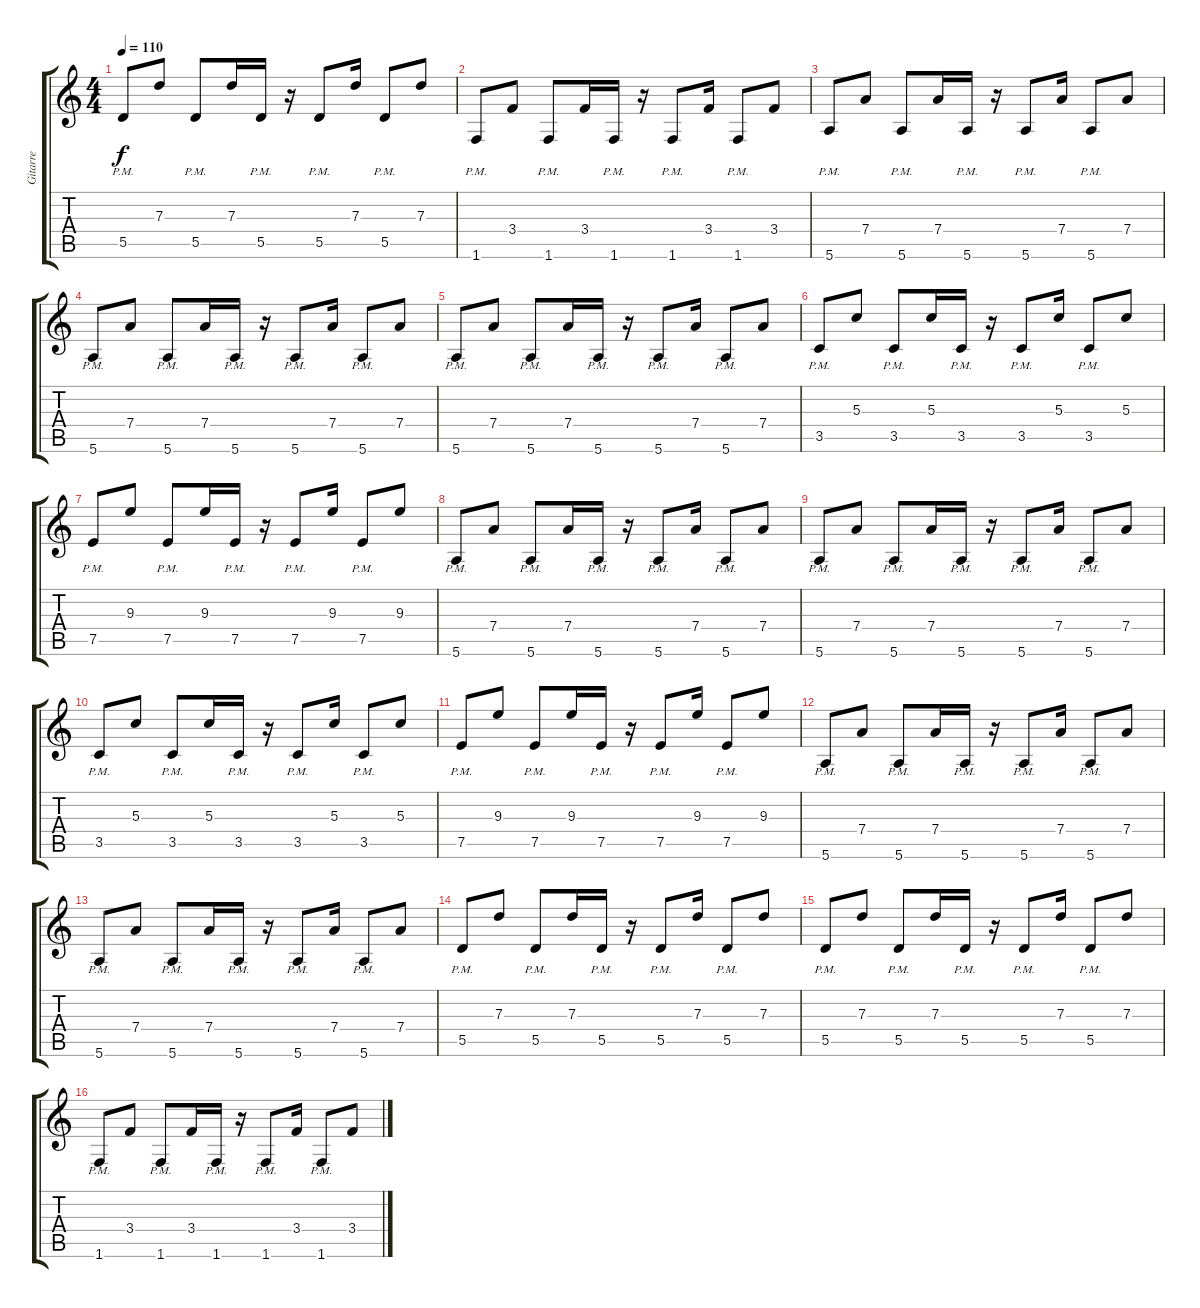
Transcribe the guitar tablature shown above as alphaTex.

\track ("Gitarre" "Gitarre") {instrument distortionguitar}
\staff {score tabs}
\tuning (E4 B3 G3 D3 A2 E2) {hide}
\ts (4 4)
\tempo 110
\clef g2
\ks c
5.5{pm}.8{dy f} 7.3.8 5.5{pm}.8 7.3.16 5.5{pm}.16 r.16 5.5{pm}.8 7.3.16 5.5{pm}.8 7.3.8 |
1.6{pm}.8 3.4.8 1.6{pm}.8 3.4.16 1.6{pm}.16 r.16 1.6{pm}.8 3.4.16 1.6{pm}.8 3.4.8 |
5.6{pm}.8 7.4.8 5.6{pm}.8 7.4.16 5.6{pm}.16 r.16 5.6{pm}.8 7.4.16 5.6{pm}.8 7.4.8 |
5.6{pm}.8 7.4.8 5.6{pm}.8 7.4.16 5.6{pm}.16 r.16 5.6{pm}.8 7.4.16 5.6{pm}.8 7.4.8 |
5.6{pm}.8 7.4.8 5.6{pm}.8 7.4.16 5.6{pm}.16 r.16 5.6{pm}.8 7.4.16 5.6{pm}.8 7.4.8 |
3.5{pm}.8 5.3.8 3.5{pm}.8 5.3.16 3.5{pm}.16 r.16 3.5{pm}.8 5.3.16 3.5{pm}.8 5.3.8 |
7.5{pm}.8 9.3.8 7.5{pm}.8 9.3.16 7.5{pm}.16 r.16 7.5{pm}.8 9.3.16 7.5{pm}.8 9.3.8 |
5.6{pm}.8 7.4.8 5.6{pm}.8 7.4.16 5.6{pm}.16 r.16 5.6{pm}.8 7.4.16 5.6{pm}.8 7.4.8 |
5.6{pm}.8 7.4.8 5.6{pm}.8 7.4.16 5.6{pm}.16 r.16 5.6{pm}.8 7.4.16 5.6{pm}.8 7.4.8 |
3.5{pm}.8 5.3.8 3.5{pm}.8 5.3.16 3.5{pm}.16 r.16 3.5{pm}.8 5.3.16 3.5{pm}.8 5.3.8 |
7.5{pm}.8 9.3.8 7.5{pm}.8 9.3.16 7.5{pm}.16 r.16 7.5{pm}.8 9.3.16 7.5{pm}.8 9.3.8 |
5.6{pm}.8 7.4.8 5.6{pm}.8 7.4.16 5.6{pm}.16 r.16 5.6{pm}.8 7.4.16 5.6{pm}.8 7.4.8 |
5.6{pm}.8 7.4.8 5.6{pm}.8 7.4.16 5.6{pm}.16 r.16 5.6{pm}.8 7.4.16 5.6{pm}.8 7.4.8 |
5.5{pm}.8 7.3.8 5.5{pm}.8 7.3.16 5.5{pm}.16 r.16 5.5{pm}.8 7.3.16 5.5{pm}.8 7.3.8 |
5.5{pm}.8 7.3.8 5.5{pm}.8 7.3.16 5.5{pm}.16 r.16 5.5{pm}.8 7.3.16 5.5{pm}.8 7.3.8 |
1.6{pm}.8 3.4.8 1.6{pm}.8 3.4.16 1.6{pm}.16 r.16 1.6{pm}.8 3.4.16 1.6{pm}.8 3.4.8
